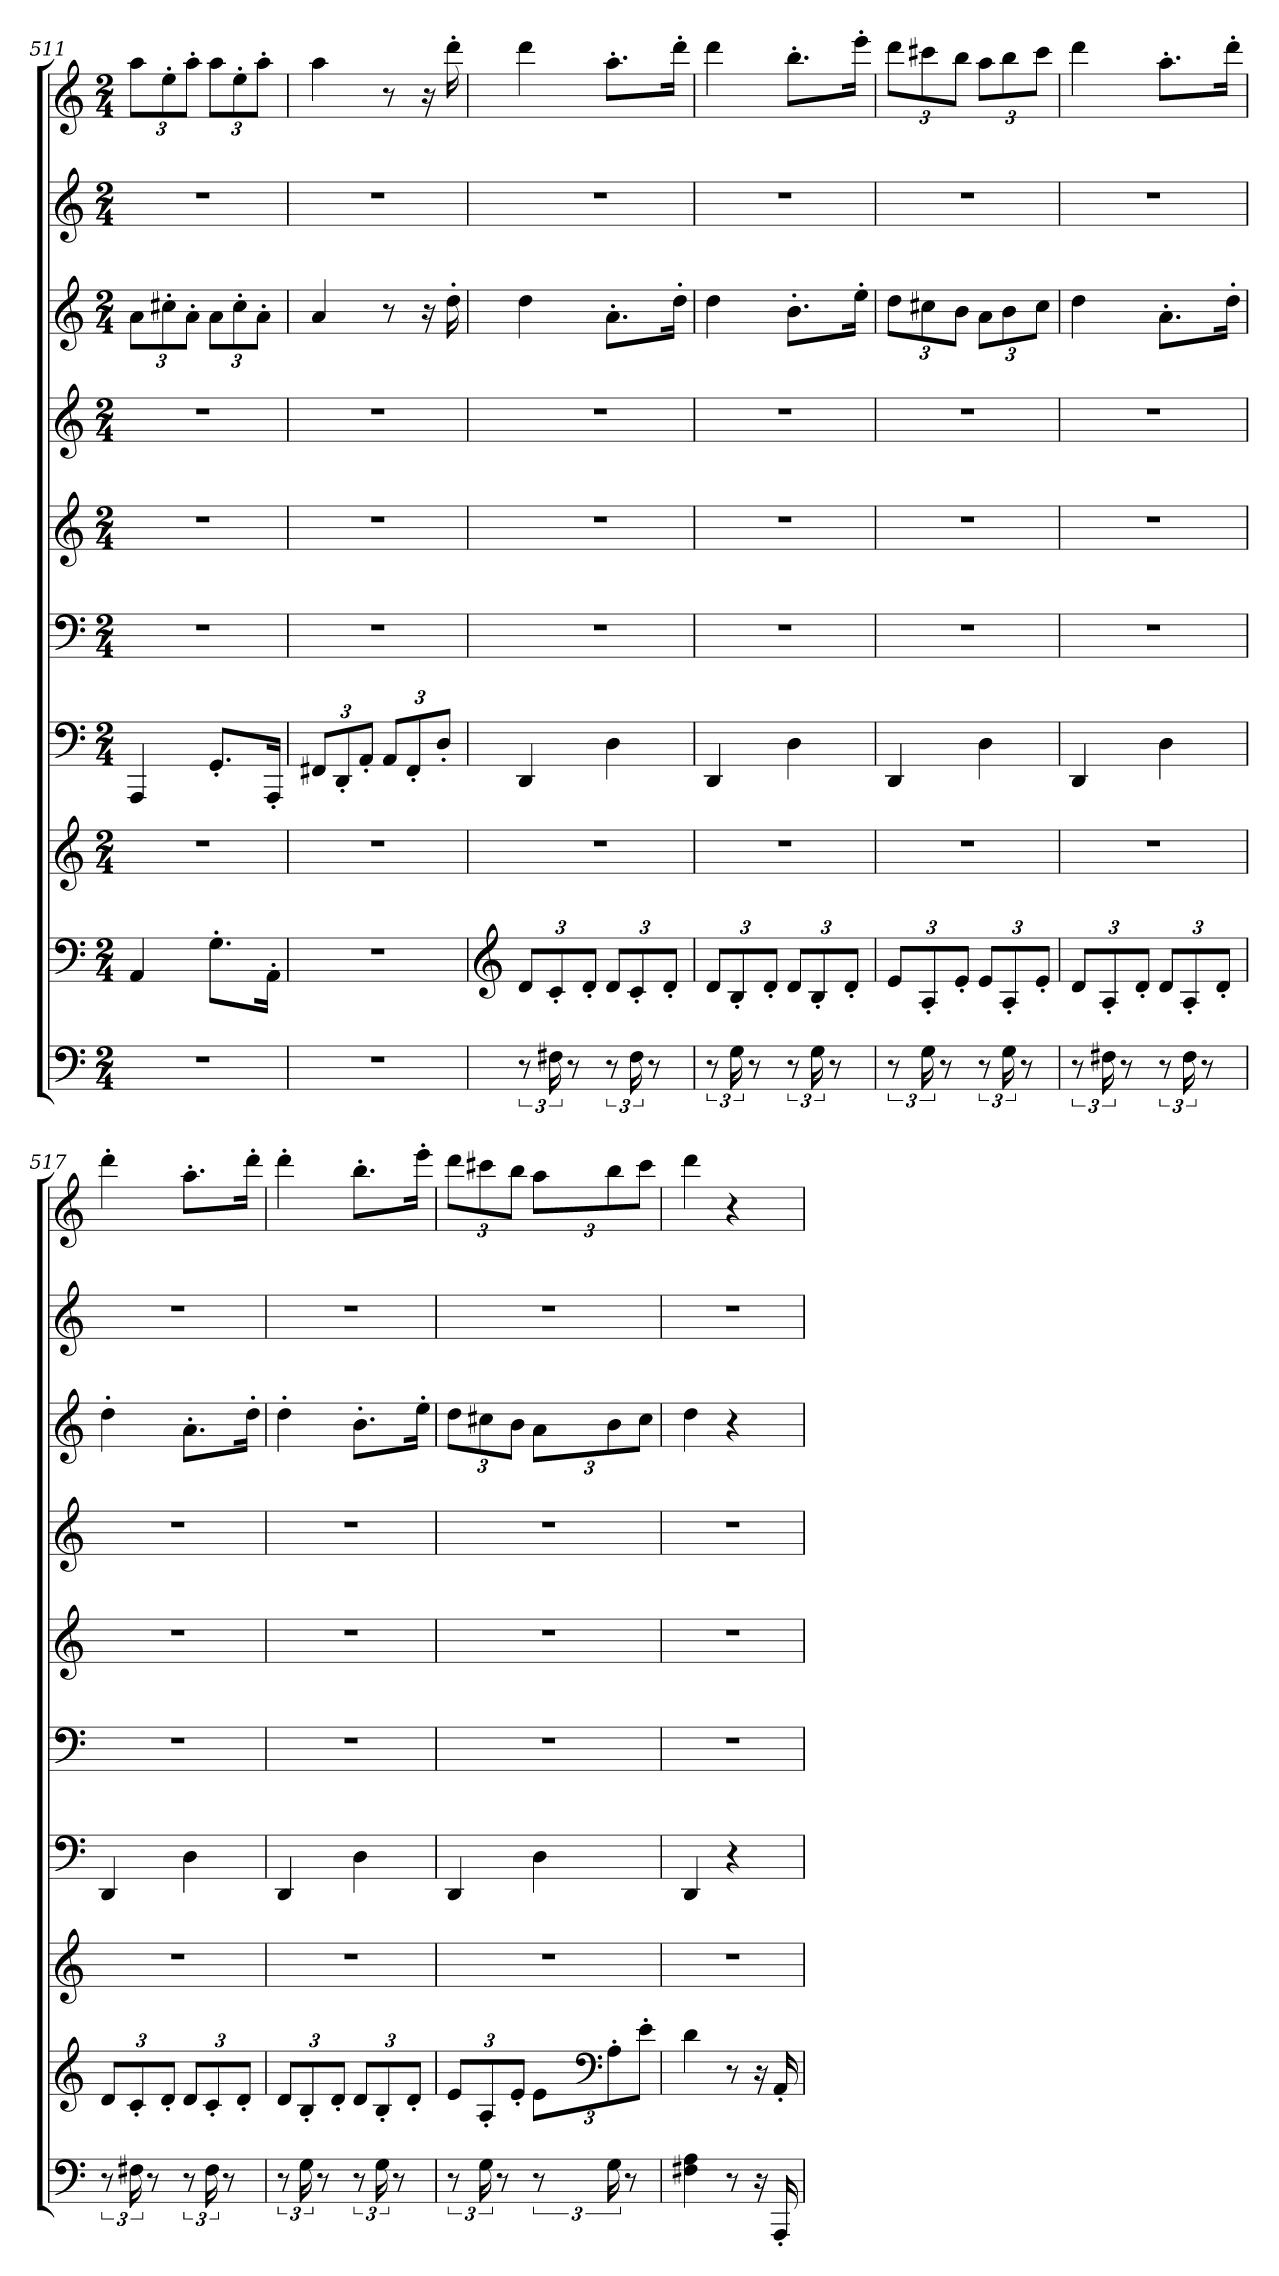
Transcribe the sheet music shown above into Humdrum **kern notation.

**kern	**kern	**kern	**kern	**kern	**kern	**kern	**kern	**kern	**kern
*part5	*part5	*part4	*part4	*part3	*part3	*part2	*part2	*part1	*part1
*staff10	*staff9	*staff8	*staff7	*staff6	*staff5	*staff4	*staff3	*staff2	*staff1
*clefF4	*clefF4	*clefG2	*clefF4	*clefF4	*clefG2	*clefG2	*clefG2	*clefG2	*clefG2
*k[]	*k[]	*k[]	*k[]	*k[]	*k[]	*k[]	*k[]	*k[]	*k[]
*M2/4	*M2/4	*M2/4	*M2/4	*M2/4	*M2/4	*M2/4	*M2/4	*M2/4	*M2/4
*MM136	*MM136	*MM136	*MM136	*MM136	*MM136	*MM136	*MM136	*MM136	*MM136
*	*	*	*	*	*	*	*Xbrackettup	*	*Xbrackettup
=511	=511	=511	=511	=511	=511	=511	=511	=511	=511
2r	4AA/	2r	4AAA/	2r	2r	2r	12a\L	2r	12aa\L
.	.	.	.	.	.	.	12cc#X'\	.	12ee'\
.	.	.	.	.	.	.	12a'\J	.	12aa'\J
.	8.G'\L	.	8.GG'/L	.	.	.	12a\L	.	12aa\L
.	.	.	.	.	.	.	12cc#'\	.	12ee'\
.	.	.	.	.	.	.	12a'\J	.	12aa'\J
.	16AA'\Jk	.	16AAA'/Jk	.	.	.	.	.	.
=512	=512	=512	=512	=512	=512	=512	=512	=512	=512
*	*	*	*Xbrackettup	*	*	*	*	*	*
*	*	*	*	*	*	*	*	*	*MM136
2r	2r	2r	12FF#X/L	2r	2r	2r	4a/	2r	4aa\
.	.	.	12DD'/	.	.	.	.	.	.
.	.	.	12AA'/J	.	.	.	.	.	.
.	.	.	12AA/L	.	.	.	8r	.	8r
.	.	.	12FF#'/	.	.	.	.	.	.
*	*	*	*	*	*	*	*	*	*MM134
.	.	.	.	.	.	.	16r	.	16r
.	.	.	12D'/J	.	.	.	.	.	.
*	*	*	*	*	*	*	*	*	*MM132
.	.	.	.	.	.	.	16dd'\	.	16ddd'\
=513	=513	=513	=513	=513	=513	=513	=513	=513	=513
*	*clefG2	*	*	*	*	*	*	*	*
*	*Xbrackettup	*	*	*	*	*	*	*	*
*	*	*	*	*	*	*	*	*	*MM136
12r	12d/L	2r	4DD/	2r	2r	2r	4dd\	2r	4ddd\
24F#X\	12c'/	.	.	.	.	.	.	.	.
8r	.	.	.	.	.	.	.	.	.
.	12d'/J	.	.	.	.	.	.	.	.
12r	12d/L	.	4D\	.	.	.	8.a'\L	.	8.aa'\L
24F#\	12c'/	.	.	.	.	.	.	.	.
8r	.	.	.	.	.	.	.	.	.
.	12d'/J	.	.	.	.	.	.	.	.
.	.	.	.	.	.	.	16dd'\Jk	.	16ddd'\Jk
!!LO:PB:g=z
=514	=514	=514	=514	=514	=514	=514	=514	=514	=514
*	*	*	*	*	*	*	*	*	*MM136
12r	12d/L	2r	4DD/	2r	2r	2r	4dd\	2r	4ddd\
24G\	12B'/	.	.	.	.	.	.	.	.
8r	.	.	.	.	.	.	.	.	.
.	12d'/J	.	.	.	.	.	.	.	.
12r	12d/L	.	4D\	.	.	.	8.b'\L	.	8.bb'\L
24G\	12B'/	.	.	.	.	.	.	.	.
8r	.	.	.	.	.	.	.	.	.
.	12d'/J	.	.	.	.	.	.	.	.
.	.	.	.	.	.	.	16ee'\Jk	.	16eee'\Jk
=515	=515	=515	=515	=515	=515	=515	=515	=515	=515
*	*	*	*	*	*	*	*	*	*MM136
12r	12e/L	2r	4DD/	2r	2r	2r	12dd\L	2r	12ddd\L
24G\	12A'/	.	.	.	.	.	12cc#X\	.	12ccc#X\
8r	.	.	.	.	.	.	.	.	.
.	12e'/J	.	.	.	.	.	12b\J	.	12bb\J
12r	12e/L	.	4D\	.	.	.	12a\L	.	12aa\L
24G\	12A'/	.	.	.	.	.	12b\	.	12bb\
8r	.	.	.	.	.	.	.	.	.
.	12e'/J	.	.	.	.	.	12cc#\J	.	12ccc#\J
=516	=516	=516	=516	=516	=516	=516	=516	=516	=516
*	*	*	*	*	*	*	*	*	*MM136
12r	12d/L	2r	4DD/	2r	2r	2r	4dd\	2r	4ddd\
24F#X\	12A'/	.	.	.	.	.	.	.	.
8r	.	.	.	.	.	.	.	.	.
.	12d'/J	.	.	.	.	.	.	.	.
12r	12d/L	.	4D\	.	.	.	8.a'\L	.	8.aa'\L
24F#\	12A'/	.	.	.	.	.	.	.	.
8r	.	.	.	.	.	.	.	.	.
.	12d'/J	.	.	.	.	.	.	.	.
*	*	*	*	*	*	*	*	*	*MM134
.	.	.	.	.	.	.	16dd'\Jk	.	16ddd'\Jk
=517	=517	=517	=517	=517	=517	=517	=517	=517	=517
*	*	*	*	*	*	*	*	*	*MM136
12r	12d/L	2r	4DD/	2r	2r	2r	4dd'\	2r	4ddd'\
24F#X\	12c'/	.	.	.	.	.	.	.	.
8r	.	.	.	.	.	.	.	.	.
.	12d'/J	.	.	.	.	.	.	.	.
12r	12d/L	.	4D\	.	.	.	8.a'\L	.	8.aa'\L
24F#\	12c'/	.	.	.	.	.	.	.	.
8r	.	.	.	.	.	.	.	.	.
.	12d'/J	.	.	.	.	.	.	.	.
.	.	.	.	.	.	.	16dd'\Jk	.	16ddd'\Jk
=518	=518	=518	=518	=518	=518	=518	=518	=518	=518
*	*	*	*	*	*	*	*	*	*MM136
12r	12d/L	2r	4DD/	2r	2r	2r	4dd'\	2r	4ddd'\
24G\	12B'/	.	.	.	.	.	.	.	.
8r	.	.	.	.	.	.	.	.	.
.	12d'/J	.	.	.	.	.	.	.	.
12r	12d/L	.	4D\	.	.	.	8.b'\L	.	8.bb'\L
24G\	12B'/	.	.	.	.	.	.	.	.
8r	.	.	.	.	.	.	.	.	.
.	12d'/J	.	.	.	.	.	.	.	.
.	.	.	.	.	.	.	16ee'\Jk	.	16eee'\Jk
!!LO:PB:g=z
=519	=519	=519	=519	=519	=519	=519	=519	=519	=519
*	*	*	*	*	*	*	*	*	*MM136
12r	12e/L	2r	4DD/	2r	2r	2r	12dd\L	2r	12ddd\L
24G\	12A'/	.	.	.	.	.	12cc#X\	.	12ccc#X\
8r	.	.	.	.	.	.	.	.	.
.	12e'/J	.	.	.	.	.	12b\J	.	12bb\J
12r	12e\L	.	4D\	.	.	.	12a\L	.	12aa\L
*	*clefF4	*	*	*	*	*	*	*	*
24G\	12A'\	.	.	.	.	.	12b\	.	12bb\
8r	.	.	.	.	.	.	.	.	.
.	12e'\J	.	.	.	.	.	12cc#\J	.	12ccc#\J
=520	=520	=520	=520	=520	=520	=520	=520	=520	=520
*	*	*	*	*	*	*	*	*	*MM136
4F#X\ 4A\	4d\	2r	4DD/	2r	2r	2r	4dd\	2r	4ddd\
8r	8r	.	4r	.	.	.	4r	.	4r
16r	16r	.	.	.	.	.	.	.	.
16AAA'/	16AA'/	.	.	.	.	.	.	.	.
=	=	=	=	=	=	=	=	=	=
*-	*-	*-	*-	*-	*-	*-	*-	*-	*-
